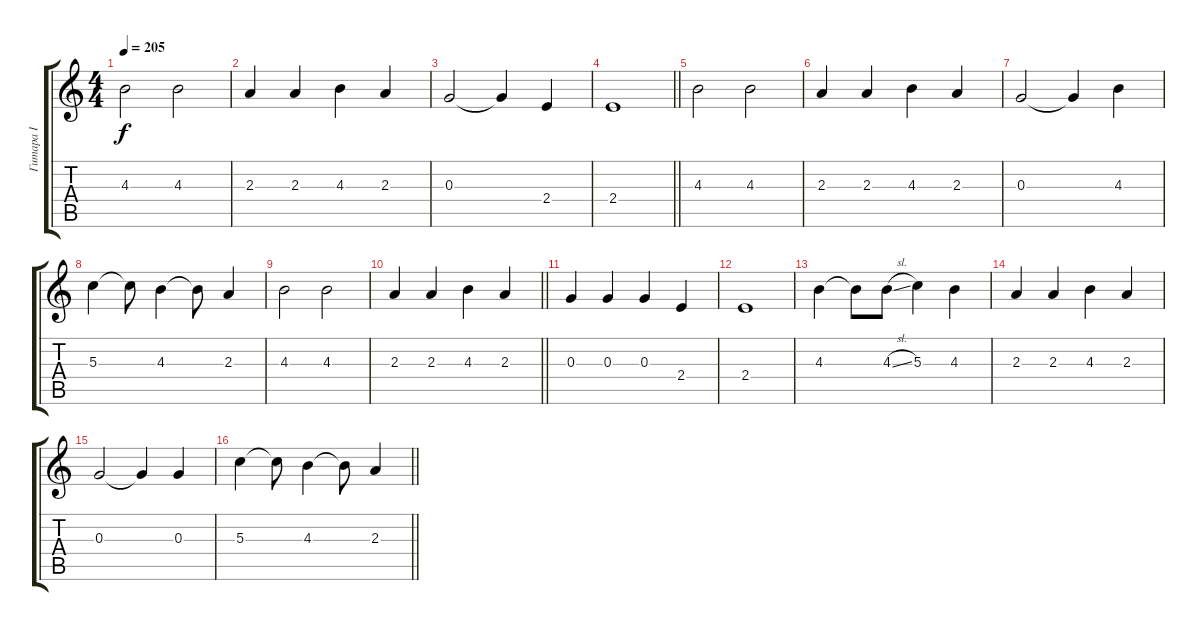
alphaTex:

\track ("Гитара I" "Гитара I") {instrument electricguitarjazz}
\staff {score tabs}
\tuning (E4 B3 G3 D3 A2 E2) {hide}
\ts (4 4)
\tempo 205
\clef g2
\ks c
4.3.2{dy f} 4.3.2 |
2.3.4 2.3.4 4.3.4 2.3.4 |
0.3.2 0.3{t}.4 2.4.4 |
\barLineRight lightlight
2.4.1 |
4.3.2 4.3.2 |
2.3.4 2.3.4 4.3.4 2.3.4 |
0.3.2 0.3{t}.4 4.3.4 |
5.3.4 5.3{t}.8 4.3.4 4.3{t}.8 2.3.4 |
4.3.2 4.3.2 |
\barLineRight lightlight
2.3.4 2.3.4 4.3.4 2.3.4 |
0.3.4 0.3.4 0.3.4 2.4.4 |
2.4.1 |
4.3.4 4.3{t}.8 4.3{sl}.8 5.3.4 4.3.4 |
2.3.4 2.3.4 4.3.4 2.3.4 |
0.3.2 0.3{t}.4 0.3.4 |
\barLineRight lightlight
5.3.4 5.3{t}.8 4.3.4 4.3{t}.8 2.3.4
